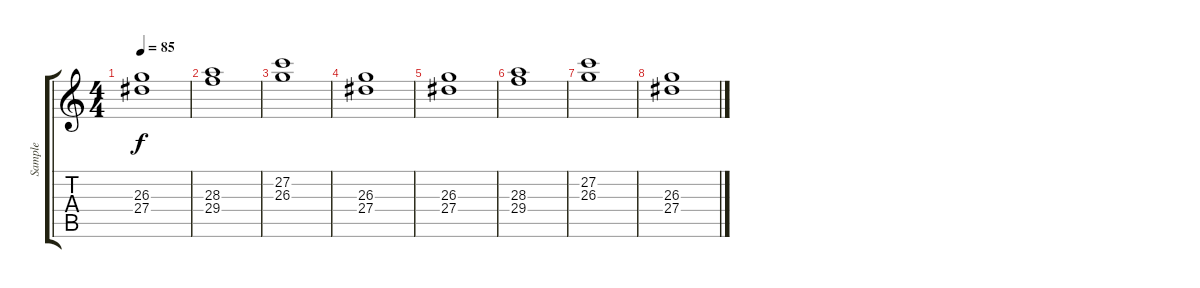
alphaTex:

\track ("Sample" "Sample") {instrument pad2warm}
\staff {score tabs}
\tuning (D4 A3 F3 C3 G2 C2) {hide}
\ts (4 4)
\tempo 85
\clef g2
\ks c
(26.3 27.4).1{dy f} |
(28.3 29.4).1 |
(27.2 26.3).1 |
(26.3 27.4).1 |
(26.3 27.4).1 |
(28.3 29.4).1 |
(27.2 26.3).1 |
(26.3 27.4).1
